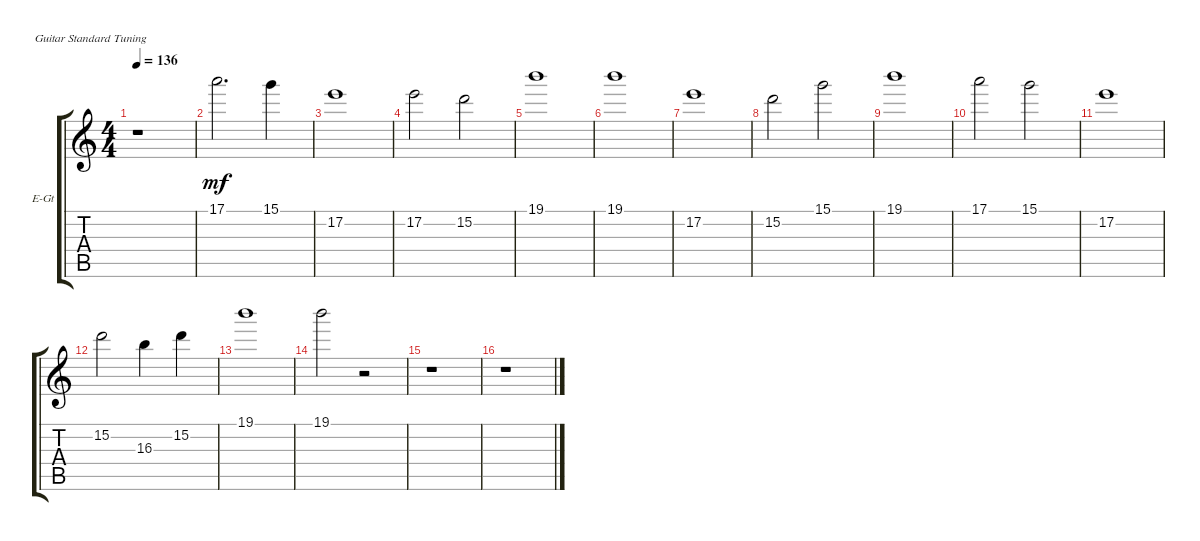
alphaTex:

\bracketExtendMode groupsimilarinstruments
\firstSystemTrackNameOrientation horizontal
\otherSystemsTrackNameOrientation horizontal
\track ("rhythm guitar II" "E-Gt") {instrument electricguitarclean}
\staff {score tabs}
\tuning (E4 B3 G3 D3 A2 E2)
\ts (4 4)
\tempo 136
\clef g2
\ks c
r.1{dy mf} |
17.1.2{d} 15.1.4 |
17.2.1 |
17.2.2 15.2.2 |
19.1.1 |
19.1.1 |
17.2.1 |
15.2.2 15.1.2 |
19.1.1 |
17.1.2 15.1.2 |
17.2.1 |
15.2.2 16.3.4 15.2.4 |
19.1.1 |
19.1.2 r.2 |
r.1 |
r.1
